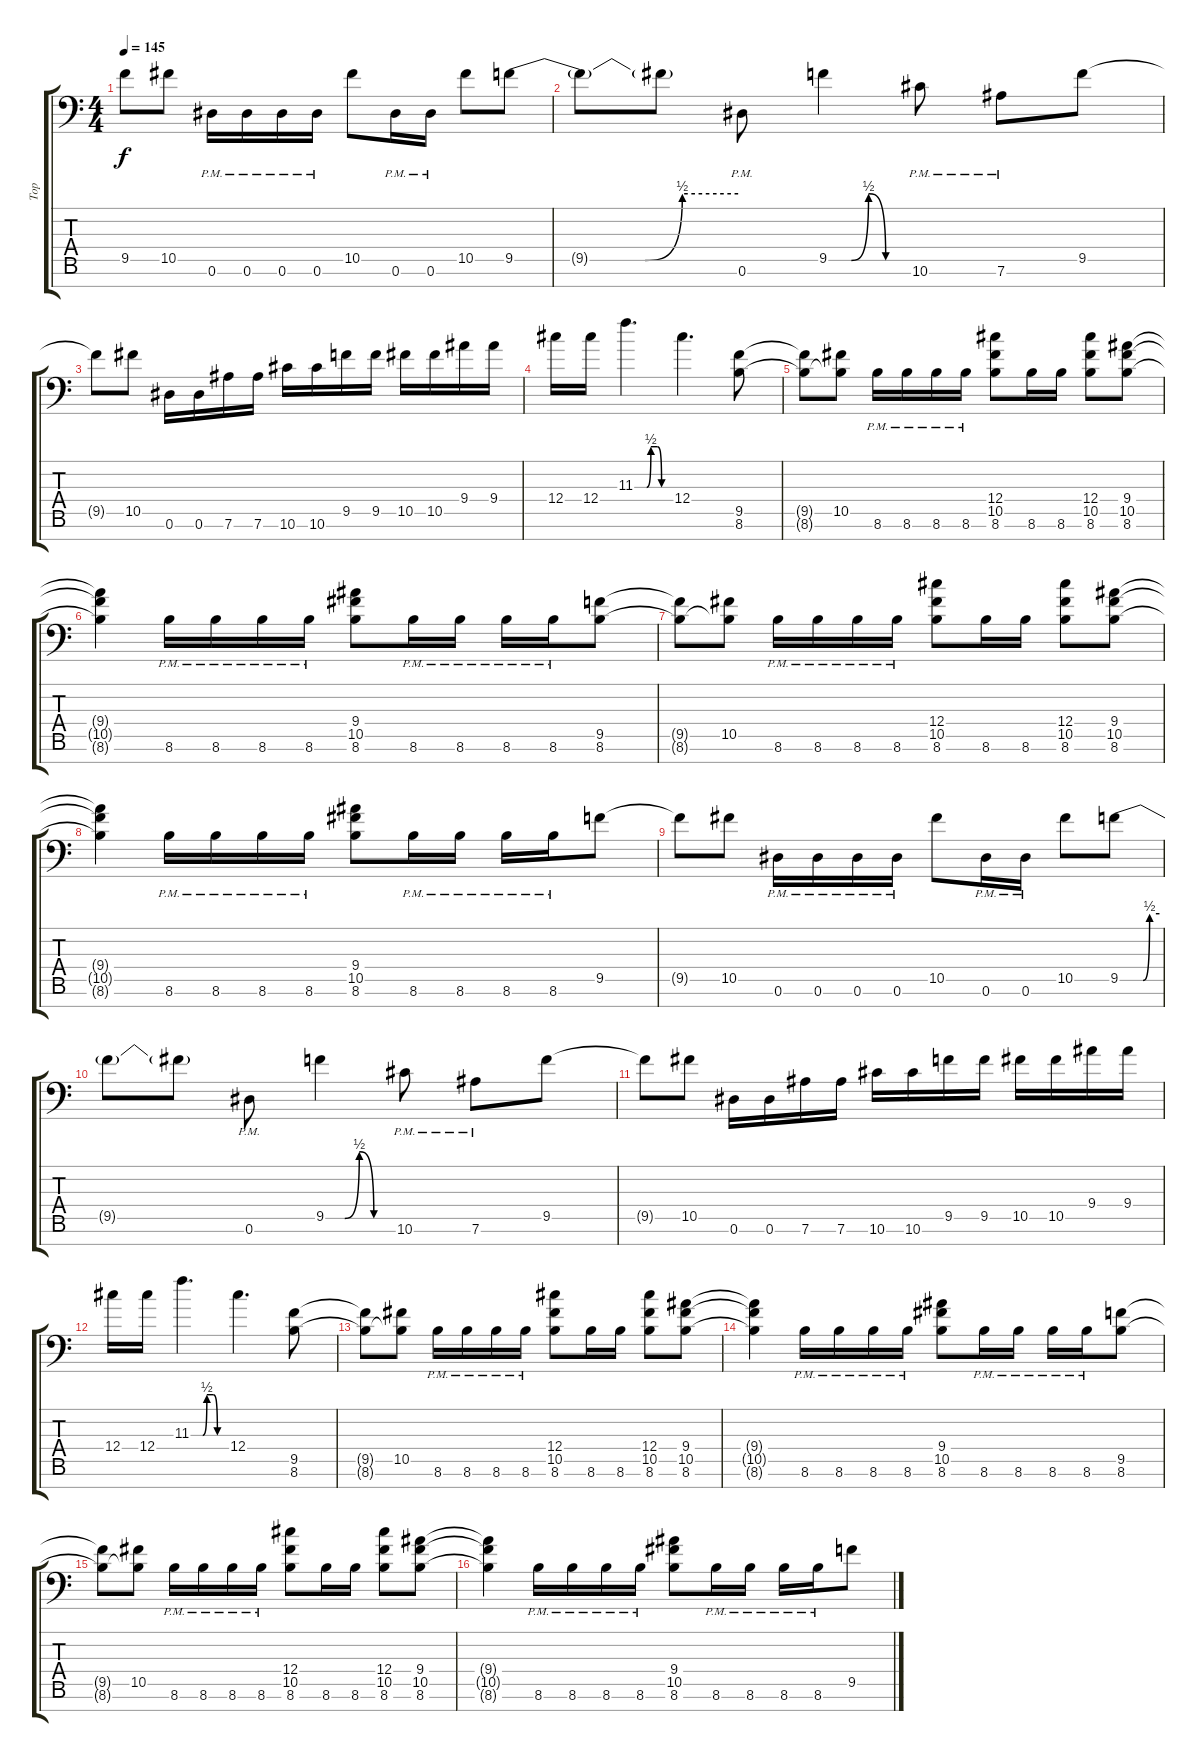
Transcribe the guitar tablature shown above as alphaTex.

\track ("Top" "Top") {instrument distortionguitar}
\staff {score tabs}
\tuning (Eb4 Bb3 Gb3 Db3 Ab2 Eb2 Bb1) {hide}
\ts (4 4)
\tempo 145
\clef f4
\ks c
9.5{t}.8{dy f} 10.5.8 0.6{pm}.16 0.6{pm}.16 0.6{pm}.16 0.6{pm}.16 10.5.8 0.6{pm}.16 0.6{pm}.16 10.5.8 9.5{be (custom 0 0 35 0 45 2 60 2)}.8 |
9.5{t}.8 9.5{t}.8 0.6{pm}.8 9.5{be (custom 0 0 17 0 30 2 43 0 60 0)}.4 10.6{pm}.8 7.6{pm}.8 9.5.8 |
9.5{t}.8 10.5.8 0.6.16 0.6.16 7.6.16 7.6.16 10.6.16 10.6.16 9.5.16 9.5.16 10.5.16 10.5.16 9.4.16 9.4.16 |
12.4.16 12.4.16 11.3{be (custom 0 0 20 0 27 2 38 2 45 0 60 0)}.4{d} 12.4.4{d} (9.5 8.6).8 |
(9.5{t} 8.6{t}).8 (10.5 8.6{t}).8 8.6{pm}.16 8.6{pm}.16 8.6{pm}.16 8.6{pm}.16 (12.4 10.5 8.6).8 8.6.16 8.6.16 (12.4 10.5 8.6).8 (9.4 10.5 8.6).8 |
(9.4{t} 10.5{t} 8.6{t}).4 8.6{pm}.16 8.6{pm}.16 8.6{pm}.16 8.6{pm}.16 (9.4 10.5 8.6).8 8.6{pm}.16 8.6{pm}.16 8.6{pm}.16 8.6{pm}.16 (9.5 8.6).8 |
(9.5{t} 8.6{t}).8 (10.5 8.6{t}).8 8.6{pm}.16 8.6{pm}.16 8.6{pm}.16 8.6{pm}.16 (12.4 10.5 8.6).8 8.6.16 8.6.16 (12.4 10.5 8.6).8 (9.4 10.5 8.6).8 |
(9.4{t} 10.5{t} 8.6{t}).4 8.6{pm}.16 8.6{pm}.16 8.6{pm}.16 8.6{pm}.16 (9.4 10.5 8.6).8 8.6{pm}.16 8.6{pm}.16 8.6{pm}.16 8.6{pm}.16 9.5.8 |
9.5{t}.8 10.5.8 0.6{pm}.16 0.6{pm}.16 0.6{pm}.16 0.6{pm}.16 10.5.8 0.6{pm}.16 0.6{pm}.16 10.5.8 9.5{be (custom 0 0 35 0 45 2 60 2)}.8 |
9.5{t}.8 9.5{t}.8 0.6{pm}.8 9.5{be (custom 0 0 17 0 30 2 43 0 60 0)}.4 10.6{pm}.8 7.6{pm}.8 9.5.8 |
9.5{t}.8 10.5.8 0.6.16 0.6.16 7.6.16 7.6.16 10.6.16 10.6.16 9.5.16 9.5.16 10.5.16 10.5.16 9.4.16 9.4.16 |
12.4.16 12.4.16 11.3{be (custom 0 0 20 0 27 2 38 2 45 0 60 0)}.4{d} 12.4.4{d} (9.5 8.6).8 |
(9.5{t} 8.6{t}).8 (10.5 8.6{t}).8 8.6{pm}.16 8.6{pm}.16 8.6{pm}.16 8.6{pm}.16 (12.4 10.5 8.6).8 8.6.16 8.6.16 (12.4 10.5 8.6).8 (9.4 10.5 8.6).8 |
(9.4{t} 10.5{t} 8.6{t}).4 8.6{pm}.16 8.6{pm}.16 8.6{pm}.16 8.6{pm}.16 (9.4 10.5 8.6).8 8.6{pm}.16 8.6{pm}.16 8.6{pm}.16 8.6{pm}.16 (9.5 8.6).8 |
(9.5{t} 8.6{t}).8 (10.5 8.6{t}).8 8.6{pm}.16 8.6{pm}.16 8.6{pm}.16 8.6{pm}.16 (12.4 10.5 8.6).8 8.6.16 8.6.16 (12.4 10.5 8.6).8 (9.4 10.5 8.6).8 |
(9.4{t} 10.5{t} 8.6{t}).4 8.6{pm}.16 8.6{pm}.16 8.6{pm}.16 8.6{pm}.16 (9.4 10.5 8.6).8 8.6{pm}.16 8.6{pm}.16 8.6{pm}.16 8.6{pm}.16 9.5.8
